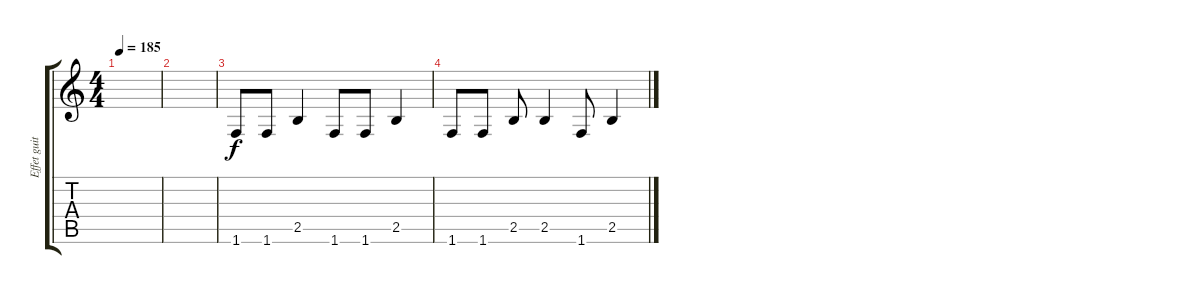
\track ("Effet guitare2" "Effet guit") {instrument overdrivenguitar}
\staff {score tabs}
\tuning (E4 B3 G3 D3 A2 E2) {hide}
\ts (4 4)
\tempo 185
\clef g2
\ks c
|
|
1.6.8 1.6.8 2.5.4 1.6.8 1.6.8 2.5.4 |
1.6.8 1.6.8 2.5.8 2.5.4 1.6.8 2.5.4
